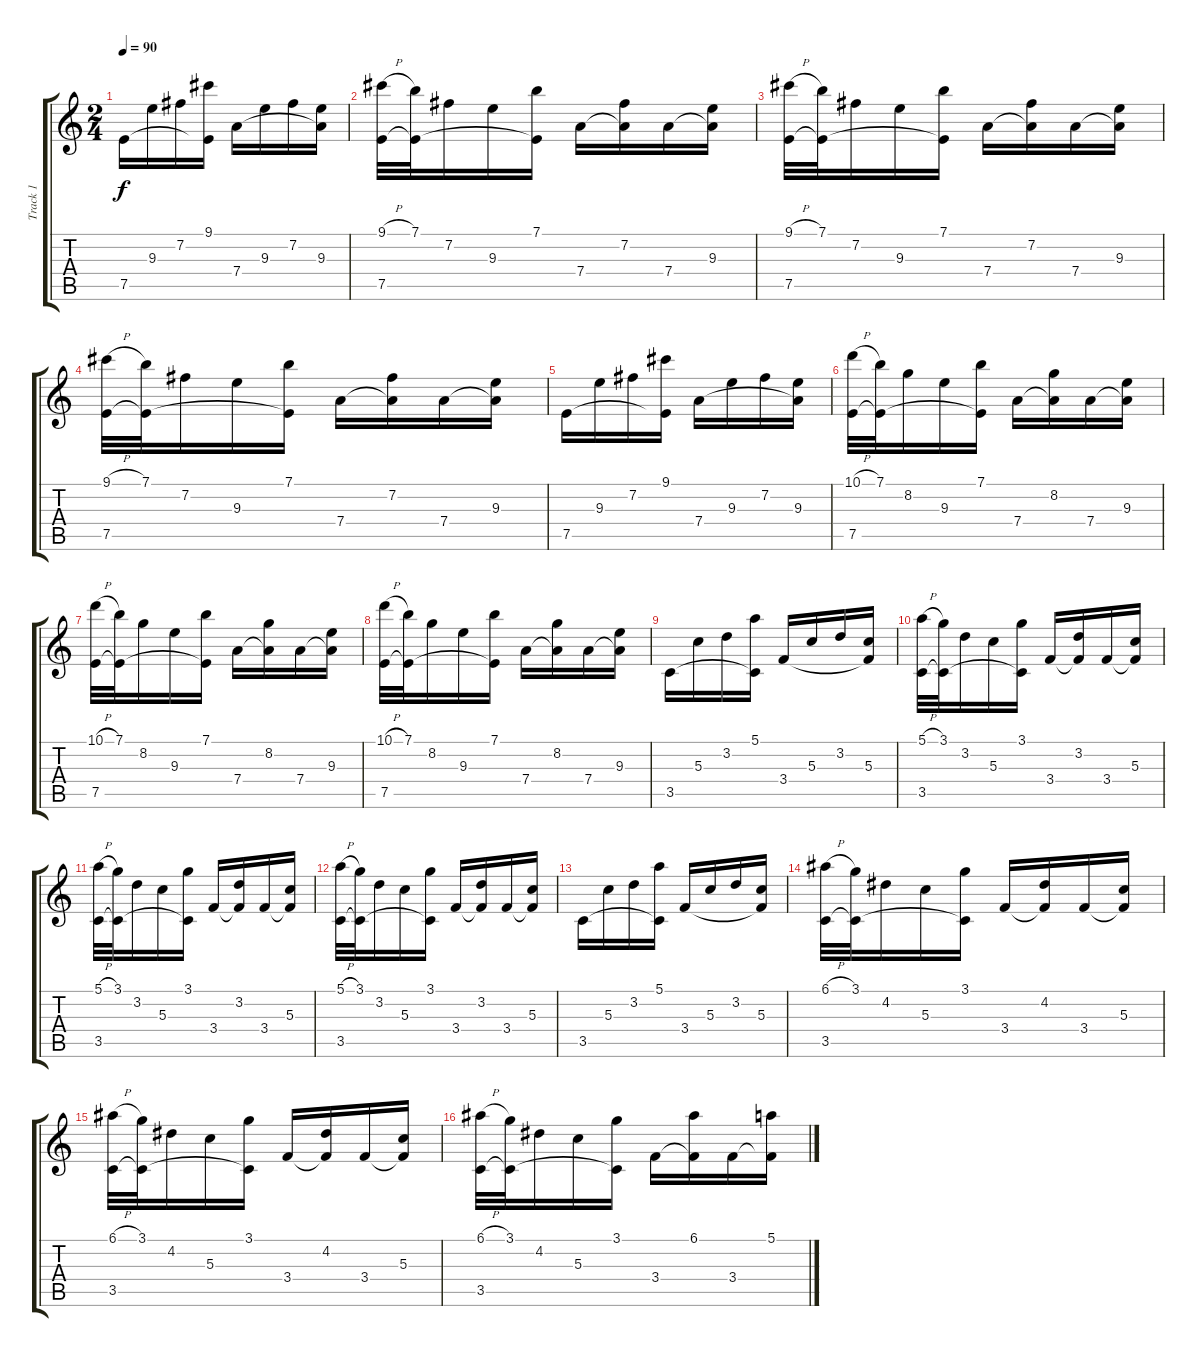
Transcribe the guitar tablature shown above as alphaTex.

\track ("Track 1" "Track 1") {instrument acousticguitarnylon}
\staff {score tabs}
\tuning (E4 B3 G3 D3 A2 E2) {hide}
\ts (2 4)
\tempo 90
\clef g2
\ks c
7.5.16{dy f instrument acousticguitarnylon} 9.3.16 7.2.16 (9.1 7.5{t}).16 7.4.16 9.3.16 7.2.16 (9.3 7.4{t}).16 |
(9.1{h} 7.5).32 (7.1 7.5{t}).32 7.2.16 9.3.16 (7.1 7.5{t}).16 7.4.16 (7.2 7.4{t}).16 7.4.16 (9.3 7.4{t}).16 |
(9.1{h} 7.5).32 (7.1 7.5{t}).32 7.2.16 9.3.16 (7.1 7.5{t}).16 7.4.16 (7.2 7.4{t}).16 7.4.16 (9.3 7.4{t}).16 |
(9.1{h} 7.5).32 (7.1 7.5{t}).32 7.2.16 9.3.16 (7.1 7.5{t}).16 7.4.16 (7.2 7.4{t}).16 7.4.16 (9.3 7.4{t}).16 |
7.5.16 9.3.16 7.2.16 (9.1 7.5{t}).16 7.4.16 9.3.16 7.2.16 (9.3 7.4{t}).16 |
(10.1{h} 7.5).32 (7.1 7.5{t}).32 8.2.16 9.3.16 (7.1 7.5{t}).16 7.4.16 (8.2 7.4{t}).16 7.4.16 (9.3 7.4{t}).16 |
(10.1{h} 7.5).32 (7.1 7.5{t}).32 8.2.16 9.3.16 (7.1 7.5{t}).16 7.4.16 (8.2 7.4{t}).16 7.4.16 (9.3 7.4{t}).16 |
(10.1{h} 7.5).32 (7.1 7.5{t}).32 8.2.16 9.3.16 (7.1 7.5{t}).16 7.4.16 (8.2 7.4{t}).16 7.4.16 (9.3 7.4{t}).16 |
3.5.16 5.3.16 3.2.16 (5.1 3.5{t}).16 3.4.16 5.3.16 3.2.16 (5.3 3.4{t}).16 |
(5.1{h} 3.5).32 (3.1 3.5{t}).32 3.2.16 5.3.16 (3.1 3.5{t}).16 3.4.16 (3.2 3.4{t}).16 3.4.16 (5.3 3.4{t}).16 |
(5.1{h} 3.5).32 (3.1 3.5{t}).32 3.2.16 5.3.16 (3.1 3.5{t}).16 3.4.16 (3.2 3.4{t}).16 3.4.16 (5.3 3.4{t}).16 |
(5.1{h} 3.5).32 (3.1 3.5{t}).32 3.2.16 5.3.16 (3.1 3.5{t}).16 3.4.16 (3.2 3.4{t}).16 3.4.16 (5.3 3.4{t}).16 |
3.5.16 5.3.16 3.2.16 (5.1 3.5{t}).16 3.4.16 5.3.16 3.2.16 (5.3 3.4{t}).16 |
(6.1{h} 3.5).32 (3.1 3.5{t}).32 4.2.16 5.3.16 (3.1 3.5{t}).16 3.4.16 (4.2 3.4{t}).16 3.4.16 (5.3 3.4{t}).16 |
(6.1{h} 3.5).32 (3.1 3.5{t}).32 4.2.16 5.3.16 (3.1 3.5{t}).16 3.4.16 (4.2 3.4{t}).16 3.4.16 (5.3 3.4{t}).16 |
(6.1{h} 3.5).32 (3.1 3.5{t}).32 4.2.16 5.3.16 (3.1 3.5{t}).16 3.4.16 (6.1 3.4{t}).16 3.4.16 (5.1 3.4{t}).16
